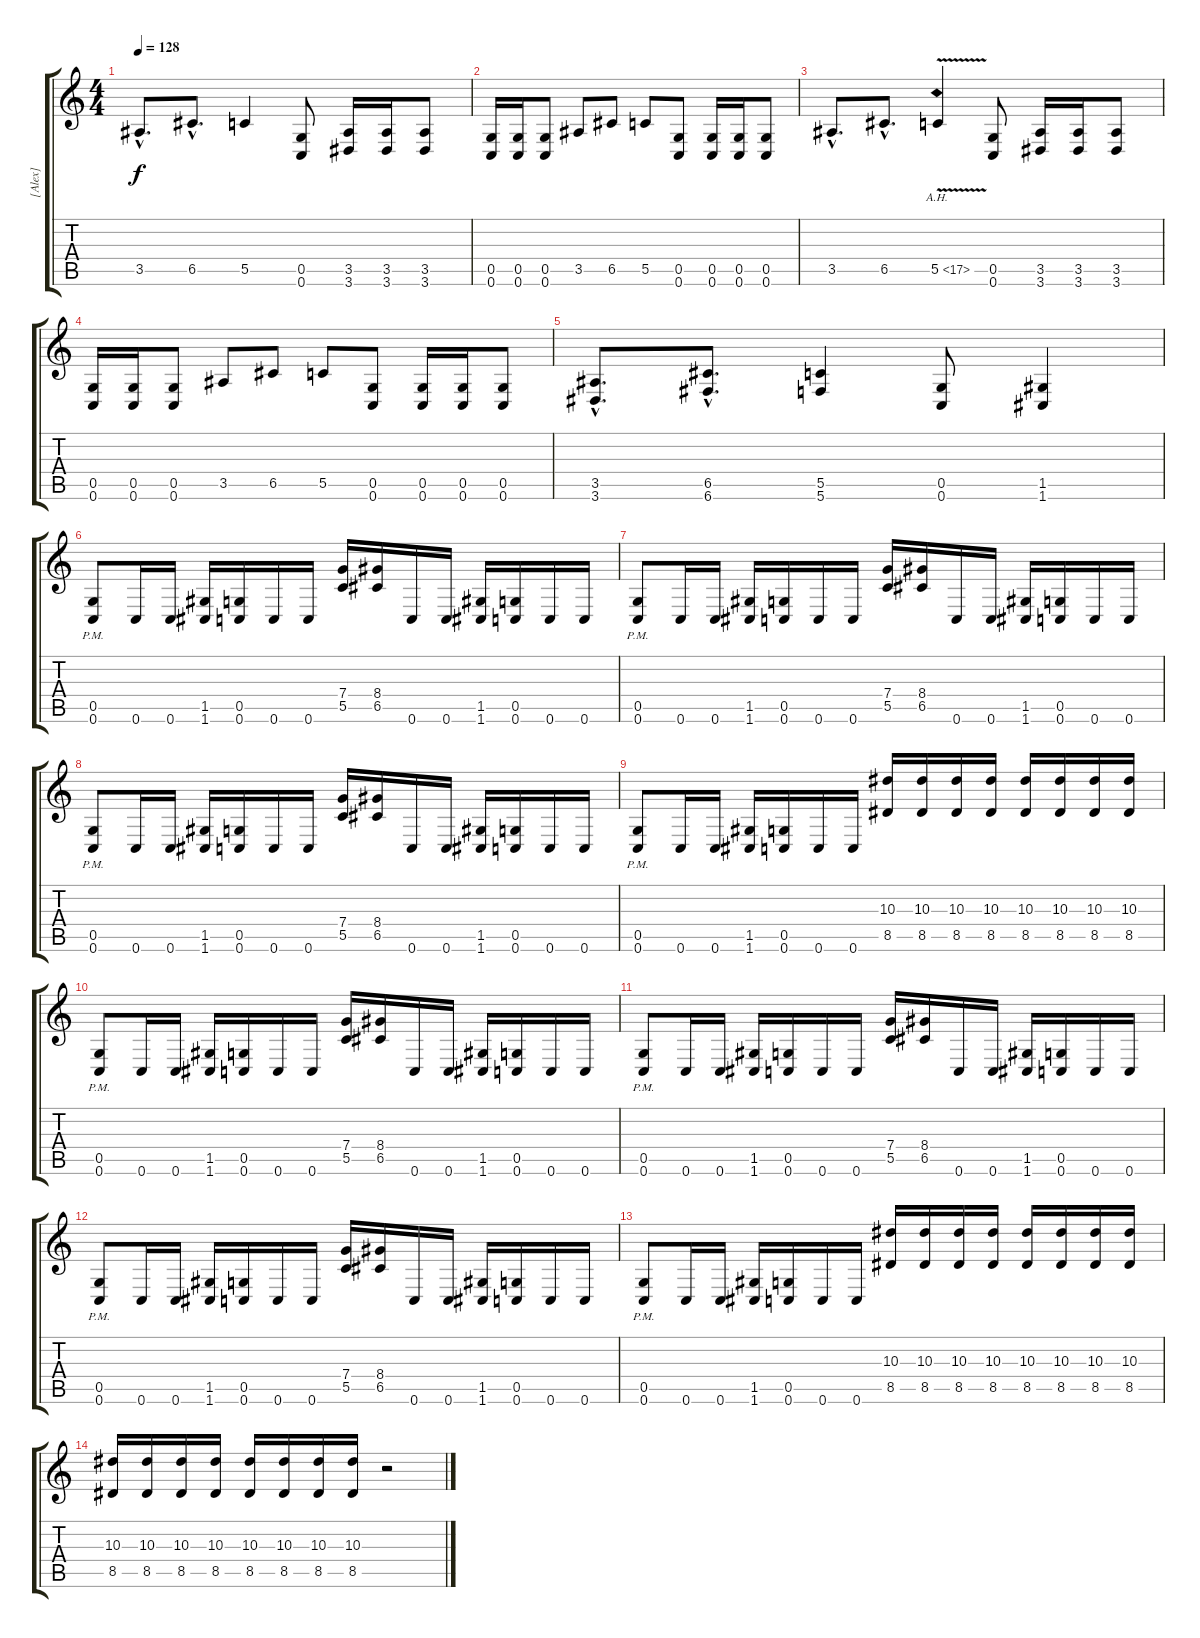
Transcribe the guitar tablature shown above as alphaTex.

\track ("[Alex]" "[Alex]") {instrument distortionguitar}
\staff {score tabs}
\tuning (D4 A3 F3 C3 G2 C2) {hide}
\ts (4 4)
\tempo 128
\clef g2
\ks c
3.5{hac}.8{d dy f} 6.5{hac}.8{d} 5.5.4 (0.5 0.6).8 (3.5 3.6).16 (3.5 3.6).16 (3.5 3.6).8 |
(0.5 0.6).16 (0.5 0.6).16 (0.5 0.6).8 3.5.8 6.5.8 5.5.8 (0.5 0.6).8 (0.5 0.6).16 (0.5 0.6).16 (0.5 0.6).8 |
3.5{hac}.8{d} 6.5{hac}.8{d} 5.5{ah 12 v}.4{instrument guitarharmonics} (0.5 0.6).8{instrument distortionguitar} (3.5 3.6).16 (3.5 3.6).16 (3.5 3.6).8 |
(0.5 0.6).16 (0.5 0.6).16 (0.5 0.6).8 3.5.8 6.5.8 5.5.8 (0.5 0.6).8 (0.5 0.6).16 (0.5 0.6).16 (0.5 0.6).8 |
(3.5{hac} 3.6{hac}).8{d} (6.5{hac} 6.6{hac}).8{d} (5.5 5.6).4 (0.5 0.6).8 (1.5 1.6).4 |
(0.5{pm} 0.6).8 0.6.16 0.6.16 (1.5 1.6).16 (0.5 0.6).16 0.6.16 0.6.16 (7.4 5.5).16 (8.4 6.5).16 0.6.16 0.6.16 (1.5 1.6).16 (0.5 0.6).16 0.6.16 0.6.16 |
(0.5{pm} 0.6).8 0.6.16 0.6.16 (1.5 1.6).16 (0.5 0.6).16 0.6.16 0.6.16 (7.4 5.5).16 (8.4 6.5).16 0.6.16 0.6.16 (1.5 1.6).16 (0.5 0.6).16 0.6.16 0.6.16 |
(0.5{pm} 0.6).8 0.6.16 0.6.16 (1.5 1.6).16 (0.5 0.6).16 0.6.16 0.6.16 (7.4 5.5).16 (8.4 6.5).16 0.6.16 0.6.16 (1.5 1.6).16 (0.5 0.6).16 0.6.16 0.6.16 |
(0.5{pm} 0.6).8 0.6.16 0.6.16 (1.5 1.6).16 (0.5 0.6).16 0.6.16 0.6.16 (10.3 8.5).16 (10.3 8.5).16 (10.3 8.5).16 (10.3 8.5).16 (10.3 8.5).16 (10.3 8.5).16 (10.3 8.5).16 (10.3 8.5).16 |
(0.5{pm} 0.6).8 0.6.16 0.6.16 (1.5 1.6).16 (0.5 0.6).16 0.6.16 0.6.16 (7.4 5.5).16 (8.4 6.5).16 0.6.16 0.6.16 (1.5 1.6).16 (0.5 0.6).16 0.6.16 0.6.16 |
(0.5{pm} 0.6).8 0.6.16 0.6.16 (1.5 1.6).16 (0.5 0.6).16 0.6.16 0.6.16 (7.4 5.5).16 (8.4 6.5).16 0.6.16 0.6.16 (1.5 1.6).16 (0.5 0.6).16 0.6.16 0.6.16 |
(0.5{pm} 0.6).8 0.6.16 0.6.16 (1.5 1.6).16 (0.5 0.6).16 0.6.16 0.6.16 (7.4 5.5).16 (8.4 6.5).16 0.6.16 0.6.16 (1.5 1.6).16 (0.5 0.6).16 0.6.16 0.6.16 |
(0.5{pm} 0.6).8 0.6.16 0.6.16 (1.5 1.6).16 (0.5 0.6).16 0.6.16 0.6.16 (10.3 8.5).16 (10.3 8.5).16 (10.3 8.5).16 (10.3 8.5).16 (10.3 8.5).16 (10.3 8.5).16 (10.3 8.5).16 (10.3 8.5).16 |
(10.3 8.5).16 (10.3 8.5).16 (10.3 8.5).16 (10.3 8.5).16 (10.3 8.5).16 (10.3 8.5).16 (10.3 8.5).16 (10.3 8.5).16 r.2
